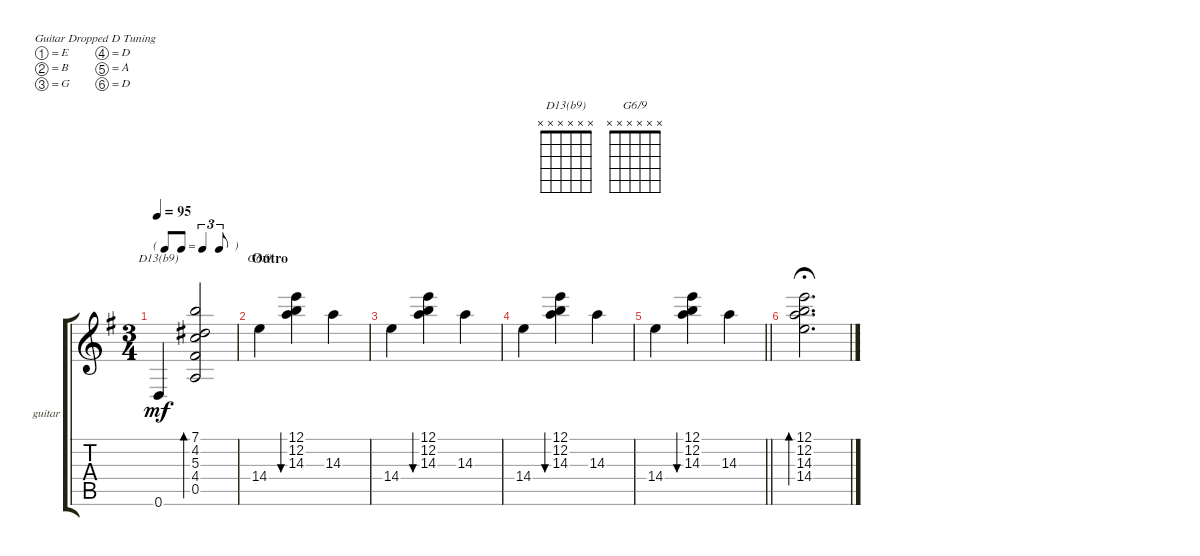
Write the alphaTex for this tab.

\defaultSystemsLayout 4
\bracketExtendMode groupsimilarinstruments
\firstSystemTrackNameOrientation horizontal
\otherSystemsTrackNameOrientation horizontal
\track ("guitar: Mundell Lowe" "guitar") {instrument electricguitarclean}
\staff {score tabs}
\tuning (E4 B3 G3 D3 A2 D2)
\chord ("D13(b9)" x x x x x x)
\chord ("G6/9" x x x x x x)
\ts (3 4)
\tf triplet8th
\scale
0.285678
\tempo 95
\accidentals auto
\clef g2
\ottava regular
\simile none
\ks g
0.6.4{ch "D13(b9)" dy mf} (0.5 4.4 5.3 4.2 7.1).2{bd 113} |
\section ("" "Outro")
14.4.4{ch "G6/9"} (12.1 12.2 14.3).4{bu 112} 14.3.4 |
14.4.4 (12.1 12.2 14.3).4{bu 170} 14.3.4 |
14.4.4 (12.1 12.2 14.3).4{bu 170} 14.3.4 |
\barLineRight lightlight
14.4.4 (12.1 12.2 14.3).4{bu 170} 14.3.4 |
(14.4 14.3 12.2 12.1).2{d bd 110 fermata (medium 0.5)}
